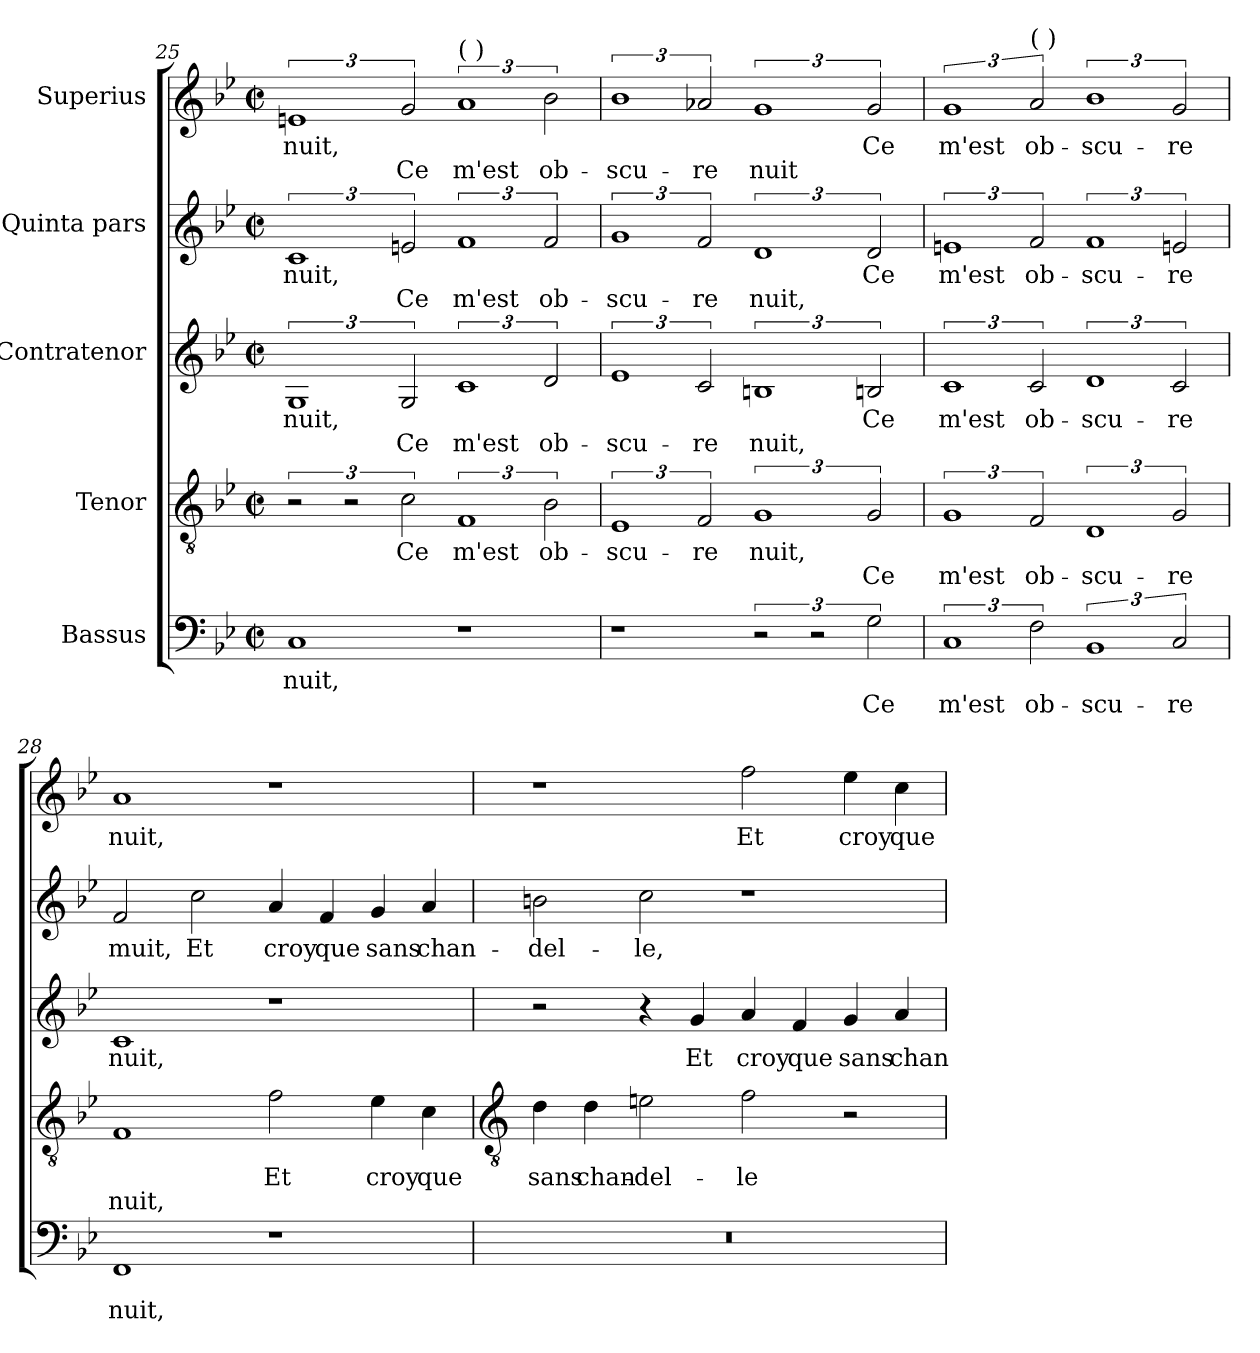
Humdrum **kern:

**kern	**text	**text	**kern	**text	**text	**kern	**text	**text	**kern	**text	**text	**kern	**text	**text
*part5	*part5	*part5	*part4	*part4	*part4	*part3	*part3	*part3	*part2	*part2	*part2	*part1	*part1	*part1
*staff5	*staff5	*staff5	*staff4	*staff4	*staff4	*staff3	*staff3	*staff3	*staff2	*staff2	*staff2	*staff1	*staff1	*staff1
*I"Bassus	*	*	*I"Tenor	*	*	*I"Contratenor	*	*	*I"Quinta pars	*	*	*I"Superius	*	*
*clefF4	*	*	*clefGv2	*	*	*clefG2	*	*	*clefG2	*	*	*clefG2	*	*
*k[b-e-]	*	*	*k[b-e-]	*	*	*k[b-e-]	*	*	*k[b-e-]	*	*	*k[b-e-]	*	*
*B-:	*	*	*B-:	*	*	*B-:	*	*	*B-:	*	*	*B-:	*	*
*M4/2	*	*	*M4/2	*	*	*M4/2	*	*	*M4/2	*	*	*M4/2	*	*
*met(c|)	*	*	*met(c|)	*	*	*met(c|)	*	*	*met(c|)	*	*	*met(c|)	*	*
=25	=25	=25	=25	=25	=25	=25	=25	=25	=25	=25	=25	=25	=25	=25
!	!LO:LY:b	!	!	!	!	!	!LO:LY:b	!	!	!LO:LY:b	!	!	!LO:LY:b	!
1C	nuit,	.	3r	.	.	3%2G	nuit,	.	3%2c	nuit,	.	3%2en	nuit,	.
.	.	.	3r	.	.	.	.	.	.	.	.	.	.	.
!	!	!	!	!LO:LY:b	!	!	!	!LO:LY:b	!	!	!LO:LY:b	!	!	!LO:LY:b
.	.	.	3c	Ce	.	3G	.	Ce	3en	.	Ce	3g	.	Ce
!	!	!	!	!	!	!	!	!	!	!	!	!LO:TX:a:t=(  )	!	!
!	!	!	!	!LO:LY:b	!	!	!	!LO:LY:b	!	!	!LO:LY:b	!	!	!LO:LY:b
1r	.	.	3%2F	m'est	.	3%2c	.	m'est	3%2f	.	m'est	3%2a	.	m'est
!	!	!	!	!LO:LY:b	!	!	!	!LO:LY:b	!	!	!LO:LY:b	!	!	!LO:LY:b
.	.	.	3B-	ob-	.	3d	.	ob-	3f	.	ob-	3b-	.	ob-
=26	=26	=26	=26	=26	=26	=26	=26	=26	=26	=26	=26	=26	=26	=26
!	!	!	!	!LO:LY:b	!	!	!	!LO:LY:b	!	!	!LO:LY:b	!	!	!LO:LY:b
1r	.	.	3%2E-	-scu-	.	3%2e-	.	-scu-	3%2g	.	-scu-	3%2b-	.	-scu-
!	!	!	!	!LO:LY:b	!	!	!	!LO:LY:b	!	!	!LO:LY:b	!	!	!LO:LY:b
.	.	.	3F	-re	.	3c	.	-re	3f	.	-re	3a-X	.	-re
!	!	!	!	!LO:LY:b	!	!	!	!LO:LY:b	!	!	!LO:LY:b	!	!	!LO:LY:b
3r	.	.	3%2G	nuit,	.	3%2Bn	.	nuit,	3%2d	.	nuit,	3%2g	.	nuit
3r	.	.	.	.	.	.	.	.	.	.	.	.	.	.
!	!	!LO:LY:b	!	!	!LO:LY:b	!	!LO:LY:b	!	!	!LO:LY:b	!	!	!LO:LY:b	!
3G	.	Ce	3G	.	Ce	3Bn	Ce	.	3d	Ce	.	3g	Ce	.
=27	=27	=27	=27	=27	=27	=27	=27	=27	=27	=27	=27	=27	=27	=27
!	!	!LO:LY:b	!	!	!LO:LY:b	!	!LO:LY:b	!	!	!LO:LY:b	!	!	!LO:LY:b	!
3%2C	.	m'est	3%2G	.	m'est	3%2c	m'est	.	3%2en	m'est	.	3%2g	m'est	.
!	!	!	!	!	!	!	!	!	!	!	!	!LO:TX:a:t=(  )	!	!
!	!	!LO:LY:b	!	!	!LO:LY:b	!	!LO:LY:b	!	!	!LO:LY:b	!	!	!LO:LY:b	!
3F	.	ob-	3F	.	ob-	3c	ob-	.	3f	ob-	.	3a	ob-	.
!	!	!LO:LY:b	!	!	!LO:LY:b	!	!LO:LY:b	!	!	!LO:LY:b	!	!	!LO:LY:b	!
3%2BB-	.	-scu-	3%2D	.	-scu-	3%2d	-scu-	.	3%2f	-scu-	.	3%2b-	-scu-	.
!	!	!LO:LY:b	!	!	!LO:LY:b	!	!LO:LY:b	!	!	!LO:LY:b	!	!	!LO:LY:b	!
3C	.	-re	3G	.	-re	3c	-re	.	3en	-re	.	3g	-re	.
=28	=28	=28	=28	=28	=28	=28	=28	=28	=28	=28	=28	=28	=28	=28
!	!	!LO:LY:b	!	!	!LO:LY:b	!	!LO:LY:b	!	!	!LO:LY:b	!	!	!LO:LY:b	!
1FF	.	nuit,	1F	.	nuit,	1c	nuit,	.	2f	muit,	.	1a	nuit,	.
!	!	!	!	!	!	!	!	!	!	!LO:LY:b	!	!	!	!
.	.	.	.	.	.	.	.	.	2cc	Et	.	.	.	.
!	!	!	!	!LO:LY:b	!	!	!	!	!	!LO:LY:b	!	!	!	!
1r	.	.	2f	Et	.	1r	.	.	4a	croy	.	1r	.	.
!	!	!	!	!	!	!	!	!	!	!LO:LY:b	!	!	!	!
.	.	.	.	.	.	.	.	.	4f	que	.	.	.	.
!	!	!	!	!LO:LY:b	!	!	!	!	!	!LO:LY:b	!	!	!	!
.	.	.	4e-	croy	.	.	.	.	4g	sans	.	.	.	.
!	!	!	!	!LO:LY:b	!	!	!	!	!	!LO:LY:b	!	!	!	!
.	.	.	4c	que	.	.	.	.	4a	chan-	.	.	.	.
!!LO:LB:g=z
=29	=29	=29	=29	=29	=29	=29	=29	=29	=29	=29	=29	=29	=29	=29
*	*	*	*clefGv2	*	*	*	*	*	*	*	*	*	*	*
!	!	!	!	!LO:LY:b	!	!	!	!	!	!LO:LY:b	!	!	!	!
0r	.	.	4d	sans	.	2r	.	.	2bn	-del-	.	1r	.	.
!	!	!	!	!LO:LY:b	!	!	!	!	!	!	!	!	!	!
.	.	.	4d	chan-	.	.	.	.	.	.	.	.	.	.
!	!	!	!	!LO:LY:b	!	!	!	!	!	!LO:LY:b	!	!	!	!
.	.	.	2en	-del-	.	4r	.	.	2cc	-le,	.	.	.	.
!	!	!	!	!	!	!	!LO:LY:b	!	!	!	!	!	!	!
.	.	.	.	.	.	4g	Et	.	.	.	.	.	.	.
!	!	!	!	!LO:LY:b	!	!	!LO:LY:b	!	!	!	!	!	!LO:LY:b	!
.	.	.	2f	-le	.	4a	croy	.	1r	.	.	2ff	Et	.
!	!	!	!	!	!	!	!LO:LY:b	!	!	!	!	!	!	!
.	.	.	.	.	.	4f	que	.	.	.	.	.	.	.
!	!	!	!	!	!	!	!LO:LY:b	!	!	!	!	!	!LO:LY:b	!
.	.	.	2r	.	.	4g	sans	.	.	.	.	4ee-	croy	.
!	!	!	!	!	!	!	!LO:LY:b	!	!	!	!	!	!LO:LY:b	!
.	.	.	.	.	.	4a	chan-	.	.	.	.	4cc	que	.
=	=	=	=	=	=	=	=	=	=	=	=	=	=	=
*-	*-	*-	*-	*-	*-	*-	*-	*-	*-	*-	*-	*-	*-	*-
